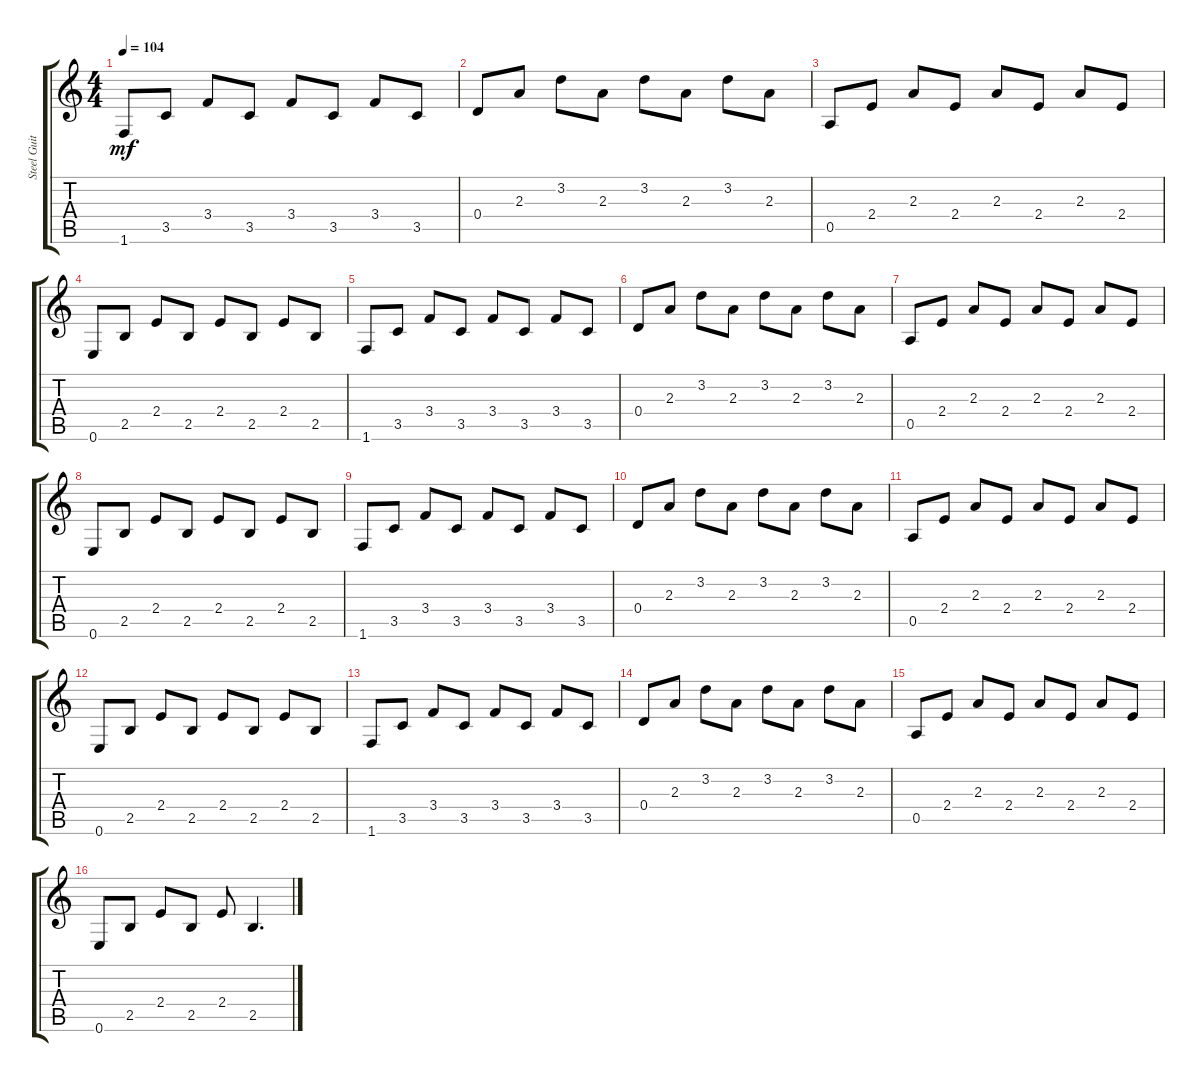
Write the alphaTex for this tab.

\track ("Steel Guitar" "Steel Guit") {instrument acousticguitarsteel}
\staff {score tabs}
\tuning (E4 B3 G3 D3 A2 E2) {hide}
\ts (4 4)
\tempo 104
\clef g2
\ks c
1.6.8{dy mf} 3.5.8 3.4.8 3.5.8 3.4.8 3.5.8 3.4.8 3.5.8 |
0.4.8 2.3.8 3.2.8 2.3.8 3.2.8 2.3.8 3.2.8 2.3.8 |
0.5.8 2.4.8 2.3.8 2.4.8 2.3.8 2.4.8 2.3.8 2.4.8 |
0.6.8 2.5.8 2.4.8 2.5.8 2.4.8 2.5.8 2.4.8 2.5.8 |
1.6.8 3.5.8 3.4.8 3.5.8 3.4.8 3.5.8 3.4.8 3.5.8 |
0.4.8 2.3.8 3.2.8 2.3.8 3.2.8 2.3.8 3.2.8 2.3.8 |
0.5.8 2.4.8 2.3.8 2.4.8 2.3.8 2.4.8 2.3.8 2.4.8 |
0.6.8 2.5.8 2.4.8 2.5.8 2.4.8 2.5.8 2.4.8 2.5.8 |
1.6.8 3.5.8 3.4.8 3.5.8 3.4.8 3.5.8 3.4.8 3.5.8 |
0.4.8 2.3.8 3.2.8 2.3.8 3.2.8 2.3.8 3.2.8 2.3.8 |
0.5.8 2.4.8 2.3.8 2.4.8 2.3.8 2.4.8 2.3.8 2.4.8 |
0.6.8 2.5.8 2.4.8 2.5.8 2.4.8 2.5.8 2.4.8 2.5.8 |
1.6.8 3.5.8 3.4.8 3.5.8 3.4.8 3.5.8 3.4.8 3.5.8 |
0.4.8 2.3.8 3.2.8 2.3.8 3.2.8 2.3.8 3.2.8 2.3.8 |
0.5.8 2.4.8 2.3.8 2.4.8 2.3.8 2.4.8 2.3.8 2.4.8 |
0.6.8 2.5.8 2.4.8 2.5.8 2.4.8 2.5.4{d}
